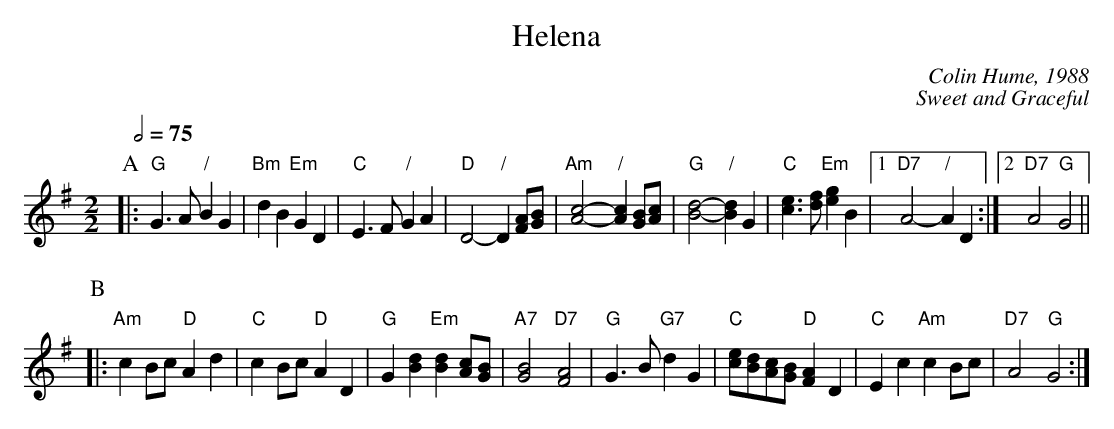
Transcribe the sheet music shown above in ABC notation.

X:1
T:Helena
C:Colin Hume, 1988
C:Sweet and Graceful
L:1/4
M:2/2
Q:1/2=75
K:G
P:A
|: "G"G3/A/ "/"BG | "Bm"dB "Em"GD | "C"E3/F/ "/"GA | "D"D2- "/"D[FA]/[GB]/ |\
"Am"[A-c-]2 "/"[Ac][GB]/[Ac]/ | "G"[B-d-]2 "/"[Bd]G | "C"[ce]3/[df]/ "Em"[eg]B |1 "D7"A2- "/"AD :|2 "D7"A2 "G"G2 ||
P:B
|: "Am"cB/c/ "D"Ad | "C"cB/c/ "D"AD | "G"G[Bd] "Em"[Bd][Ac]/[GB]/ | "A7"[GB]2 "D7"[FA]2 |\
"G"G3/B/ "G7"dG | "C"[ce]/[Bd]/[Ac]/[GB]/ "D"[FA]D | "C"Ec "Am"cB/c/ | "D7"A2 "G"G2 :|
